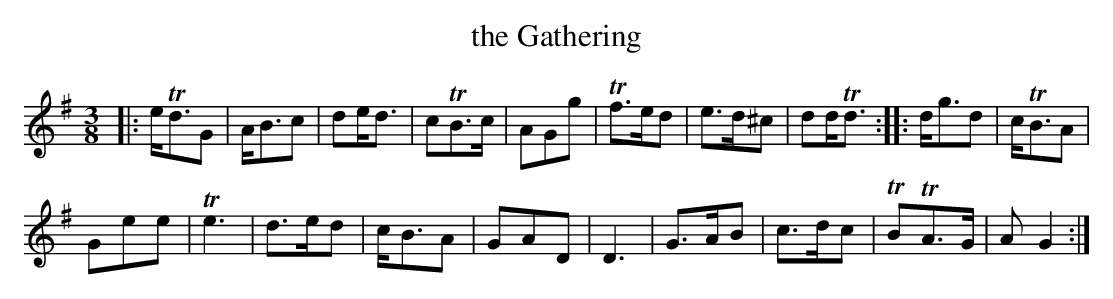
X:1
T: the Gathering
M: 3/8
L: 1/8
K: G
|:\
e<TdG | A<Bc | de<d | cTB>c |\
AGg | Tf>ed | e>d^c | dd<Td ::\
d<gd | c<TBA |
Gee | Te3 |\
d>ed | c<BA | GAD | D3 |\
G>AB | c>dc | TBTA>G | AG2 :|
